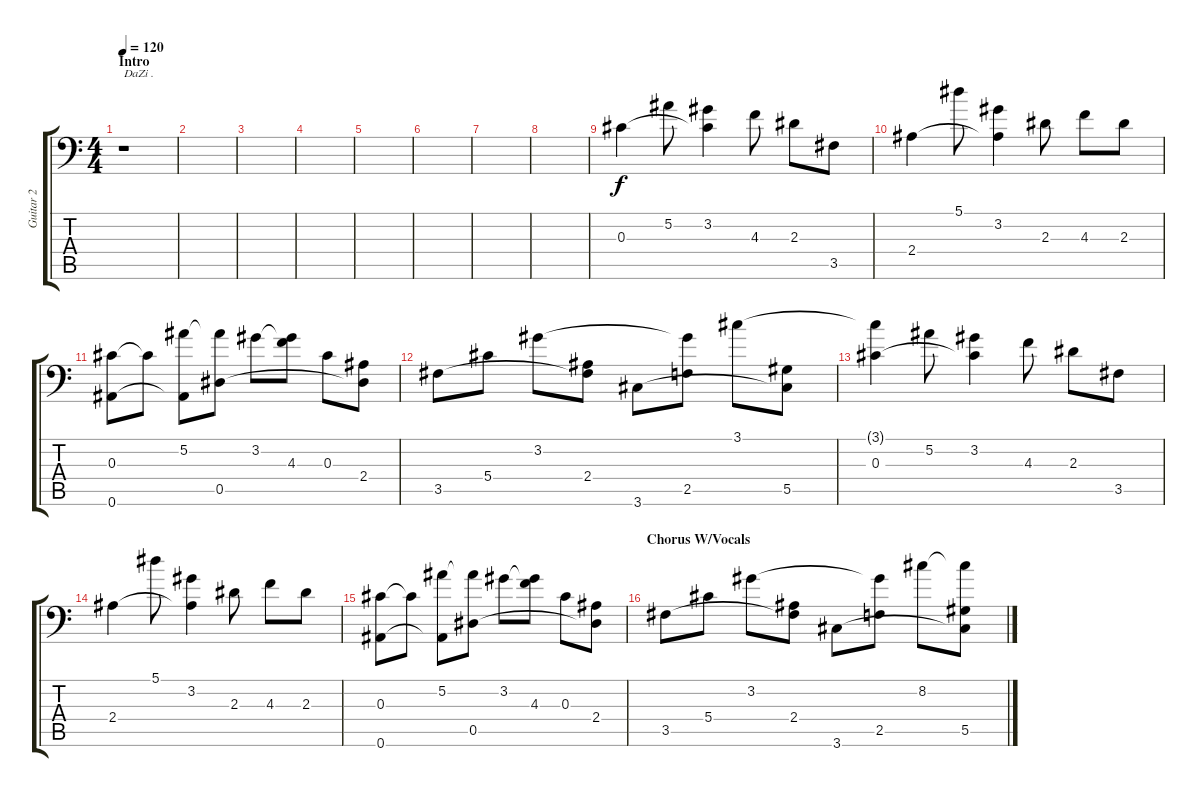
\track ("Guitar 2" "Guitar 2") {instrument acousticguitarsteel}
\staff {score tabs}
\tuning (Bb3 F3 Db3 Ab2 Eb2 Bb1) {hide}
\ts (4 4)
\section ("" "Intro")
\tempo 120
\clef f4
\ks c
r.1{txt "DaZi ." dy f instrument acousticguitarsteel} |
|
|
|
|
|
|
|
0.3.4 5.2.8 (3.2 0.3{t}).4 4.3.8 2.3.8 3.5.8 |
2.4.4 5.1.8 (3.2 2.4{t}).4 2.3.8 4.3.8 2.3.8 |
(0.3 0.6).8 0.3{t}.8 (5.2 0.6{t}).8 (5.2{t} 0.5).8 3.2.8 (3.2{t} 4.3).8 0.3.8 (2.4 0.5{t}).8 |
3.5.8 5.4.8 3.2.8 (2.4 3.5{t}).8 3.6.8 (3.2{t} 2.5).8 3.1.8 (5.5 3.6{t}).8 |
(3.1{t} 0.3).4 5.2.8 (3.2 0.3{t}).4 4.3.8 2.3.8 3.5.8 |
2.4.4 5.1.8 (3.2 2.4{t}).4 2.3.8 4.3.8 2.3.8 |
(0.3 0.6).8 0.3{t}.8 (5.2 0.6{t}).8 (5.2{t} 0.5).8 3.2.8 (3.2{t} 4.3).8 0.3.8 (2.4 0.5{t}).8 |
\section ("" "Chorus W/Vocals")
3.5.8 5.4.8 3.2.8 (2.4 3.5{t}).8 3.6.8 (3.2{t} 2.5).8 8.2.8 (8.2{t} 5.5 3.6{t}).8
